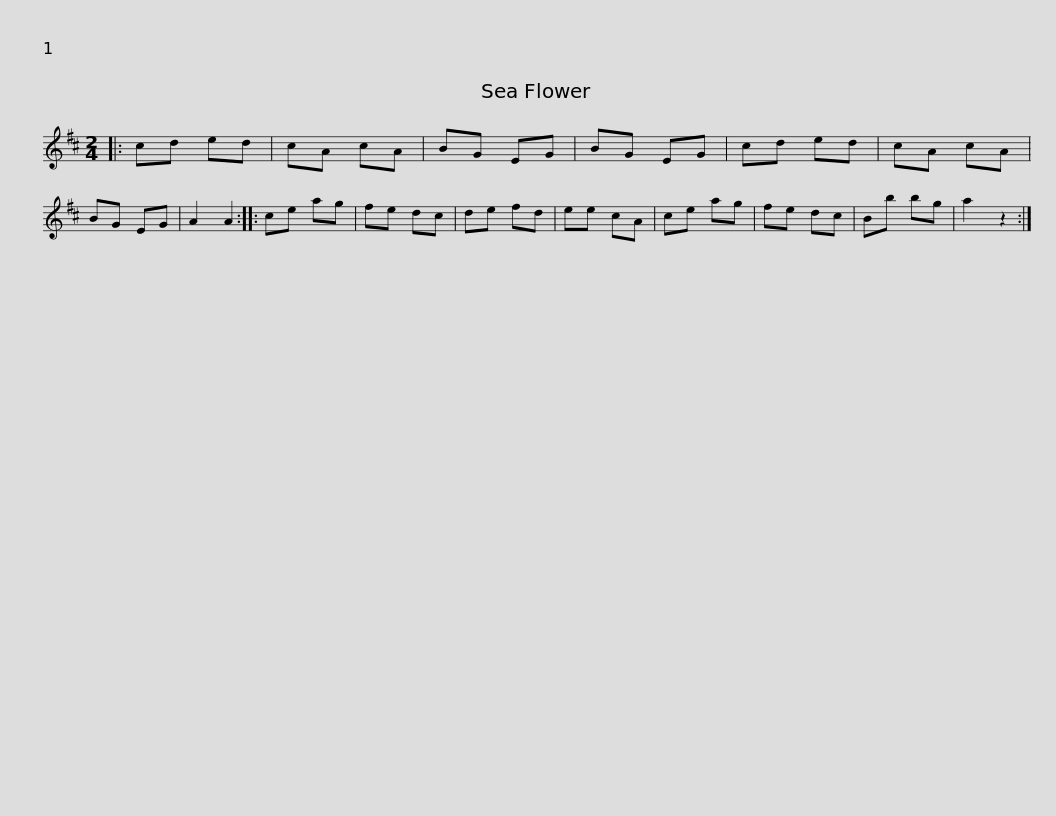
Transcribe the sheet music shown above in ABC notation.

X:1
L:1/8
M:2/4
I:linebreak $
K:D
V:1 treble
V:1
|: cd ed | cA cA | BG EG | BG EG | cd ed | %5
 cA cA | BG EG | A2 A2 :: ce ag | fe dc |$ %10
 de fd | ee cA | ce ag | fe dc | Bb bg | %15
 a2 z2 :| %16
